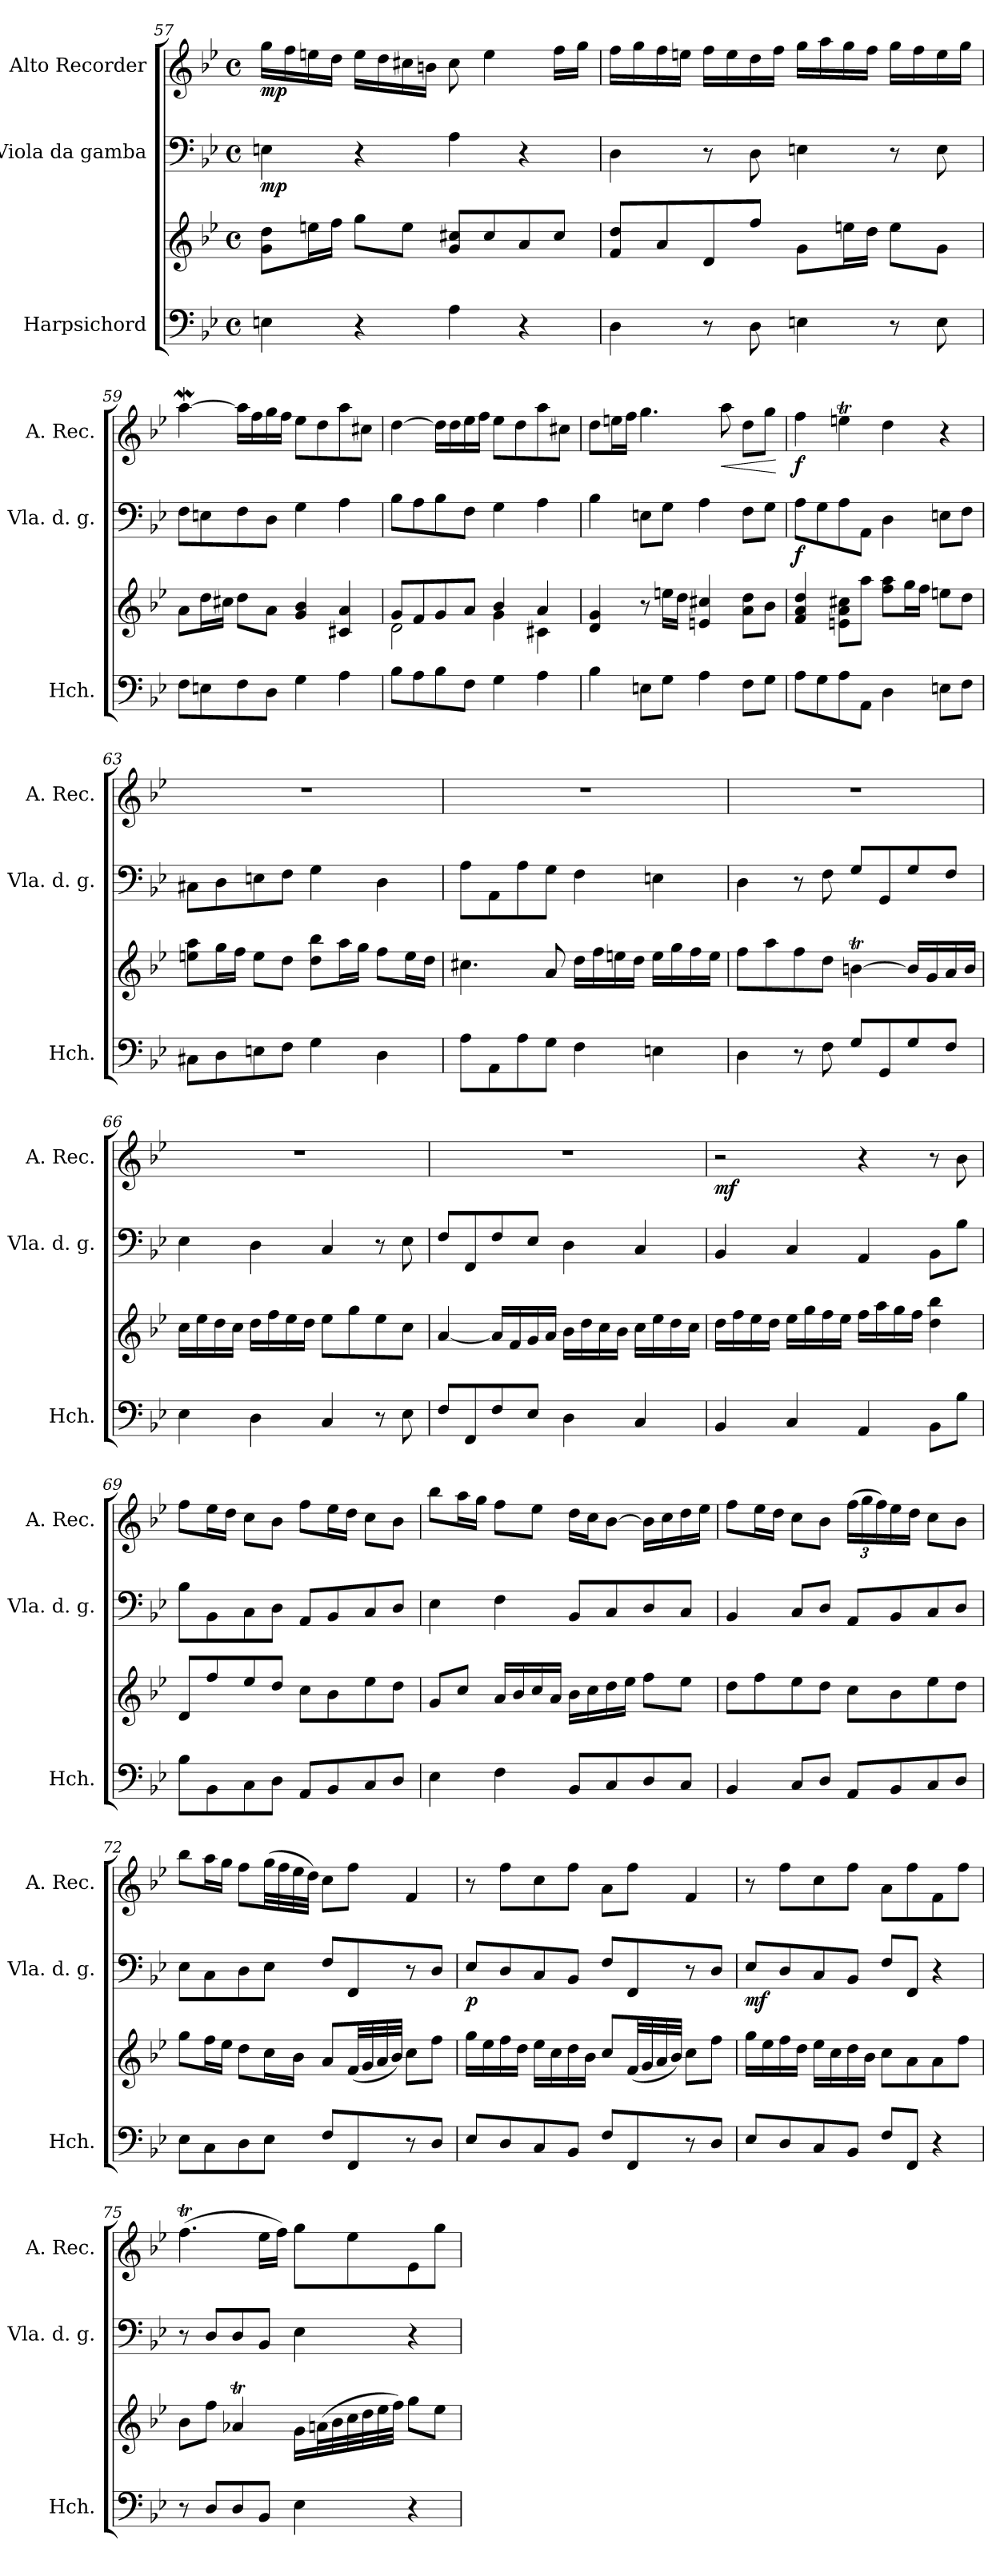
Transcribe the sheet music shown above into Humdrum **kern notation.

**kern	**kern	**kern	**dynam	**kern	**dynam
*part3	*part3	*part2	*part2	*part1	*part1
*staff4	*staff3	*staff2	*staff2	*staff1	*staff1
*I"Harpsichord	*	*I"Viola da gamba	*	*I"Alto Recorder	*
*I'Hch.	*	*I'Vla. d. g.	*	*I'A. Rec.	*
*clefF4	*clefG2	*clefF4	*	*clefG2	*
*k[b-e-]	*k[b-e-]	*k[b-e-]	*	*k[b-e-]	*
*B-:	*B-:	*B-:	*	*B-:	*
*M4/4	*M4/4	*M4/4	*	*M4/4	*
*met(c)	*met(c)	*met(c)	*	*met(c)	*
=57	=57	=57	=57	=57	=57
!	!	!	!LO:DY:b	!	!LO:DY:b
4En\	8g\ 8dd\L	4En\	mp	16gg\LL	mp
.	.	.	.	16ff\	.
.	16een\L	.	.	16een\	.
.	16ff\JJ	.	.	16dd\JJ	.
4r	8gg\L	4r	.	16ee\LL	.
.	.	.	.	16dd\	.
.	8ee\J	.	.	16cc#X\	.
.	.	.	.	16bn\JJ	.
4A\	8g/ 8cc#X/L	4A\	.	8cc#\	.
.	8cc#/	.	.	4ee\	.
4r	8a/	4r	.	.	.
.	8cc#/J	.	.	16ff\LL	.
.	.	.	.	16gg\JJ	.
=58	=58	=58	=58	=58	=58
4D\	8f/ 8dd/L	4D\	.	16ff\LL	.
.	.	.	.	16gg\	.
.	8a/	.	.	16ff\	.
.	.	.	.	16een\JJ	.
8r	8d/	8r	.	16ff\LL	.
.	.	.	.	16ee\	.
8D\	8ff/J	8D\	.	16dd\	.
.	.	.	.	16ff\JJ	.
4En\	8g\L	4En\	.	16gg\LL	.
.	.	.	.	16aa\	.
.	16een\L	.	.	16gg\	.
.	16dd\JJ	.	.	16ff\JJ	.
8r	8ee\L	8r	.	16gg\LL	.
.	.	.	.	16ff\	.
8E\	8g\J	8E\	.	16ee\	.
.	.	.	.	16gg\JJ	.
!!LO:LB:g=z
=59	=59	=59	=59	=59	=59
8F\L	8a\L	8F\L	.	[4aaW\	.
8En\	16dd\L	8En\	.	.	.
.	16cc#X\JJ	.	.	.	.
8F\	8dd\L	8F\	.	16aa\LL]	.
.	.	.	.	16ff\	.
8D\J	8a\J	8D\J	.	16gg\	.
.	.	.	.	16ff\JJ	.
4G\	4g/ 4b-/	4G\	.	8ee-\L	.
.	.	.	.	8dd\	.
4A\	4c#X/ 4a/	4A\	.	8aa\	.
.	.	.	.	8cc#X\J	.
=60	=60	=60	=60	=60	=60
*	*^	*	*	*	*
8B-\L	8g/L	2d\	8B-\L	.	[4dd\	.
8A\	8f/	.	8A\	.	.	.
8B-\	8g/	.	8B-\	.	16dd\LL]	.
.	.	.	.	.	16dd\	.
8F\J	8a/J	.	8F\J	.	16ee-\	.
.	.	.	.	.	16ff\JJ	.
4G\	4b-/	4g\	4G\	.	8ee-\L	.
.	.	.	.	.	8dd\	.
4A\	4a/	4c#X\	4A\	.	8aa\	.
.	.	.	.	.	8cc#X\J	.
*	*v	*v	*	*	*	*
=61	=61	=61	=61	=61	=61
4B-\	4d/ 4g/	4B-\	.	8dd\L	.
.	.	.	.	16een\L	.
.	.	.	.	16ff\JJ	.
8En\L	8r	8En\L	.	4.gg\	.
8G\J	16een\LL	8G\J	.	.	.
.	16dd\JJ	.	.	.	.
4A\	4en/ 4cc#X/	4A\	.	.	.
!	!	!	!	!	!LO:HP:b
.	.	.	.	8aa\	<
8F\L	8a\ 8dd\L	8F\L	.	8dd\L	.
8G\J	8b-\J	8G\J	.	8gg\J	.
.	.	.	.	.	[
=62	=62	=62	=62	=62	=62
!	!	!	!LO:DY:b	!	!LO:DY:b
8A\L	4f/ 4a/ 4dd/	8A\L	f	4ff\	f
8G\	.	8G\	.	.	.
8A\	8en\ 8a\ 8cc#X\L	8A\	.	4eent\	.
8AA\J	8aa\J	8AA\J	.	.	.
4D\	8ff\ 8aa\L	4D\	.	4dd\	.
.	16gg\L	.	.	.	.
.	16ff\JJ	.	.	.	.
8En\L	8een\L	8En\L	.	4r	.
8F\J	8dd\J	8F\J	.	.	.
=63	=63	=63	=63	=63	=63
8C#X\L	8een\ 8aa\L	8C#X\L	.	1r	.
8D\	16gg\L	8D\	.	.	.
.	16ff\JJ	.	.	.	.
8En\	8ee\L	8En\	.	.	.
8F\J	8dd\J	8F\J	.	.	.
4G\	8dd\ 8bb-\L	4G\	.	.	.
.	16aa\L	.	.	.	.
.	16gg\JJ	.	.	.	.
4D\	8ff\L	4D\	.	.	.
.	16ee\L	.	.	.	.
.	16dd\JJ	.	.	.	.
=64	=64	=64	=64	=64	=64
8A\L	4.cc#X\	8A\L	.	1r	.
8AA\	.	8AA\	.	.	.
8A\	.	8A\	.	.	.
8G\J	8a/	8G\J	.	.	.
4F\	16dd\LL	4F\	.	.	.
.	16ff\	.	.	.	.
.	16een\	.	.	.	.
.	16dd\JJ	.	.	.	.
4En\	16ee\LL	4En\	.	.	.
.	16gg\	.	.	.	.
.	16ff\	.	.	.	.
.	16ee\JJ	.	.	.	.
!!LO:LB:g=z
=65	=65	=65	=65	=65	=65
4D\	8ff\L	4D\	.	1r	.
.	8aa\	.	.	.	.
8r	8ff\	8r	.	.	.
8F\	8dd\J	8F\	.	.	.
8G/L	[4bnt\	8G/L	.	.	.
8GG/	.	8GG/	.	.	.
8G/	16b/LL]	8G/	.	.	.
.	16g/	.	.	.	.
8F/J	16a/	8F/J	.	.	.
.	16b/JJ	.	.	.	.
=66	=66	=66	=66	=66	=66
4E-\	16cc\LL	4E-\	.	1r	.
.	16ee-\	.	.	.	.
.	16dd\	.	.	.	.
.	16cc\JJ	.	.	.	.
4D\	16dd\LL	4D\	.	.	.
.	16ff\	.	.	.	.
.	16ee-\	.	.	.	.
.	16dd\JJ	.	.	.	.
4C/	8ee-\L	4C/	.	.	.
.	8gg\	.	.	.	.
8r	8ee-\	8r	.	.	.
8E-\	8cc\J	8E-\	.	.	.
=67	=67	=67	=67	=67	=67
8F/L	[4a/	8F/L	.	1r	.
8FF/	.	8FF/	.	.	.
8F/	16a/LL]	8F/	.	.	.
.	16f/	.	.	.	.
8E-/J	16g/	8E-/J	.	.	.
.	16a/JJ	.	.	.	.
4D\	16b-\LL	4D\	.	.	.
.	16dd\	.	.	.	.
.	16cc\	.	.	.	.
.	16b-\JJ	.	.	.	.
4C/	16cc\LL	4C/	.	.	.
.	16ee-\	.	.	.	.
.	16dd\	.	.	.	.
.	16cc\JJ	.	.	.	.
=68	=68	=68	=68	=68	=68
!	!	!	!	!	!LO:DY:b
4BB-/	16dd\LL	4BB-/	.	2r	mf
.	16ff\	.	.	.	.
.	16ee-\	.	.	.	.
.	16dd\JJ	.	.	.	.
4C/	16ee-\LL	4C/	.	.	.
.	16gg\	.	.	.	.
.	16ff\	.	.	.	.
.	16ee-\JJ	.	.	.	.
4AA/	16ff\LL	4AA/	.	4r	.
.	16aa\	.	.	.	.
.	16gg\	.	.	.	.
.	16ff\JJ	.	.	.	.
8BB-\L	4dd\ 4bb-\	8BB-\L	.	8r	.
8B-\J	.	8B-\J	.	8b-\	.
=69	=69	=69	=69	=69	=69
8B-\L	8d/L	8B-\L	.	8ff\L	.
8BB-\	8ff/	8BB-\	.	16ee-\L	.
.	.	.	.	16dd\JJ	.
8C\	8ee-/	8C\	.	8cc\L	.
8D\J	8dd/J	8D\J	.	8b-\J	.
8AA/L	8cc\L	8AA/L	.	8ff\L	.
8BB-/	8b-\	8BB-/	.	16ee-\L	.
.	.	.	.	16dd\JJ	.
8C/	8ee-\	8C/	.	8cc\L	.
8D/J	8dd\J	8D/J	.	8b-\J	.
!!LO:LB:g=z
=70	=70	=70	=70	=70	=70
4E-\	8g/L	4E-\	.	8bb-\L	.
.	8cc/J	.	.	16aa\L	.
.	.	.	.	16gg\JJ	.
4F\	16a/LL	4F\	.	8ff\L	.
.	16b-/	.	.	.	.
.	16cc/	.	.	8ee-\J	.
.	16a/JJ	.	.	.	.
8BB-/L	16b-\LL	8BB-/L	.	16dd\LL	.
.	16cc\	.	.	16cc\J	.
8C/	16dd\	8C/	.	[8b-\J	.
.	16ee-\JJ	.	.	.	.
8D/	8ff\L	8D/	.	16b-\LL]	.
.	.	.	.	16cc\	.
8C/J	8ee-\J	8C/J	.	16dd\	.
.	.	.	.	16ee-\JJ	.
=71	=71	=71	=71	=71	=71
4BB-/	8dd\L	4BB-/	.	8ff\L	.
.	8ff\	.	.	16ee-\L	.
.	.	.	.	16dd\JJ	.
8C/L	8ee-\	8C/L	.	8cc\L	.
8D/J	8dd\J	8D/J	.	8b-\J	.
*	*	*	*	*Xbrackettup	*
8AA/L	8cc\L	8AA/L	.	(>24ff\LL	.
.	.	.	.	24gg\	.
.	.	.	.	24ff\)	.
8BB-/	8b-\	8BB-/	.	16ee-\	.
.	.	.	.	16dd\JJ	.
8C/	8ee-\	8C/	.	8cc\L	.
8D/J	8dd\J	8D/J	.	8b-\J	.
=72	=72	=72	=72	=72	=72
8E-\L	8gg\L	8E-\L	.	8bb-\L	.
8C\	16ff\L	8C\	.	16aa\L	.
.	16ee-\JJ	.	.	16gg\JJ	.
8D\	8dd\L	8D\	.	8ff\L	.
8E-\J	16cc\L	8E-\J	.	(>32gg\LL	.
.	.	.	.	32ff\	.
.	16b-\JJ	.	.	32ee-\	.
.	.	.	.	32dd\JJJ)	.
8F/L	8a/L	8F/L	.	8cc\L	.
8FF/	(32f/LL	8FF/	.	8ff\J	.
.	32g/	.	.	.	.
.	32a/	.	.	.	.
.	32b-/JJJ)	.	.	.	.
8r	8cc\L	8r	.	4f/	.
8D/J	8ff\J	8D/J	.	.	.
=73	=73	=73	=73	=73	=73
!	!	!	!LO:DY:b	!	!
8E-/L	16gg\LL	8E-/L	p	8r	.
.	16ee-\	.	.	.	.
8D/	16ff\	8D/	.	8ff\L	.
.	16dd\JJ	.	.	.	.
8C/	16ee-\LL	8C/	.	8cc\	.
.	16cc\	.	.	.	.
8BB-/J	16dd\	8BB-/J	.	8ff\J	.
.	16b-\JJ	.	.	.	.
8F/L	8cc/L	8F/L	.	8a\L	.
8FF/	(32f/LL	8FF/	.	8ff\J	.
.	32g/	.	.	.	.
.	32a/	.	.	.	.
.	32b-/JJJ)	.	.	.	.
8r	8cc\L	8r	.	4f/	.
8D/J	8ff\J	8D/J	.	.	.
=74	=74	=74	=74	=74	=74
!	!	!	!LO:DY:b	!	!LO:DY:b
!	!	!	!	!	!LO:DY:n=1:b
8E-/L	16gg\LL	8E-/L	mf	8r	p mf
.	16ee-\	.	.	.	.
8D/	16ff\	8D/	.	8ff\L	.
.	16dd\JJ	.	.	.	.
8C/	16ee-\LL	8C/	.	8cc\	.
.	16cc\	.	.	.	.
8BB-/J	16dd\	8BB-/J	.	8ff\J	.
.	16b-\JJ	.	.	.	.
8F/L	8cc\L	8F/L	.	8a\L	.
8FF/J	8a\	8FF/J	.	8ff\	.
4r	8a\	4r	.	8f\	.
.	8ff\J	.	.	8ff\J	.
!!LO:PB:g=z
=75	=75	=75	=75	=75	=75
8r	8b-\L	8r	.	(>4.ffT\	.
8D/L	8ff\J	8D/L	.	.	.
8D/	4a-XT/	8D/	.	.	.
8BB-/J	.	8BB-/J	.	16ee-\LL	.
.	.	.	.	16ff\JJ)	.
4E-\	16g\LL	4E-\	.	8gg\L	.
.	(>32an\L	.	.	.	.
.	32b-\	.	.	.	.
.	32cc\	.	.	8ee-\	.
.	32dd\	.	.	.	.
.	32ee-\	.	.	.	.
.	32ff\JJJ)	.	.	.	.
4r	8gg\L	4r	.	8e-\	.
.	8ee-\J	.	.	8gg\J	.
=	=	=	=	=	=
*-	*-	*-	*-	*-	*-
